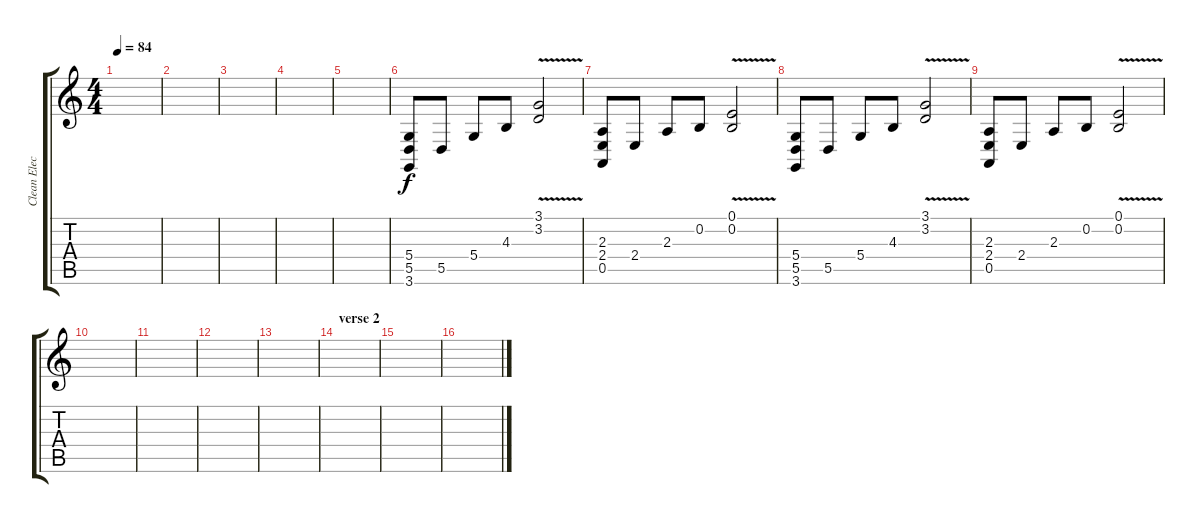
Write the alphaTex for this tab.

\track ("Clean Electric Guitar" "Clean Elec") {instrument tremolostrings}
\staff {score tabs}
\tuning (E4 B3 G3 D3 A2 E2) {hide}
\ts (4 4)
\tempo 84
\clef g2
\ks c
|
|
|
|
|
(5.4 5.5 3.6).8 5.5.8 5.4.8 4.3.8 (3.1{v} 3.2).2 |
(2.3 2.4 0.5).8 2.4.8 2.3.8 0.2.8 (0.1{v} 0.2).2 |
(5.4 5.5 3.6).8 5.5.8 5.4.8 4.3.8 (3.1{v} 3.2).2 |
(2.3 2.4 0.5).8 2.4.8 2.3.8 0.2.8 (0.1{v} 0.2).2 |
|
|
|
|
\section ("" "verse 2")
|
|
\section ("" "")
